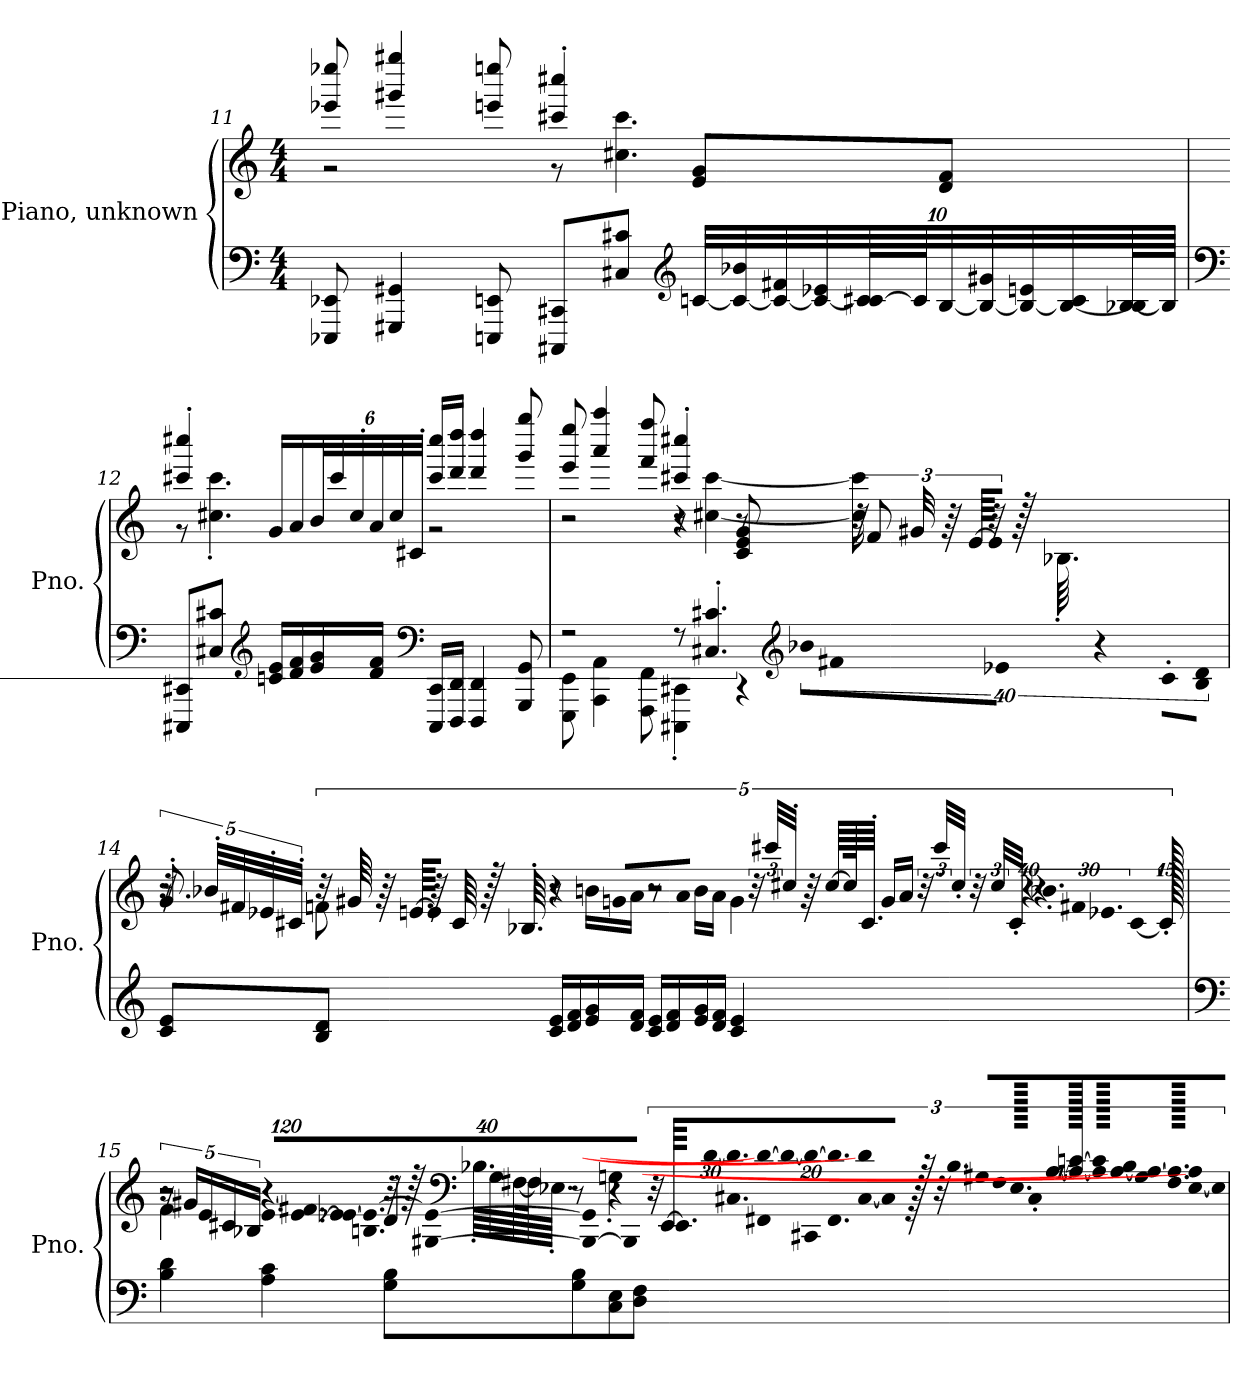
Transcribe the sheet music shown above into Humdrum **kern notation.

**kern	**kern
*part1	*part1
*staff2	*staff1
*I"Piano, unknown	*
*I'Pno.	*
!!LO:LB:g=z
*clefF4	*clefG2
*k[]	*k[]
*M4/4	*M4/4
=11	=11
*	*^
8EEE-X/ 8EE-X/	8eee-X/ 8eeee-X/	2r
4GGG#X/ 4GG#X/	4ggg#X/ 4gggg#X/	.
8EEEn/ 8EEn/	8eeen/ 8eeeen/	.
8CCC#X/ 8CC#X/L	4ccc#X/' 4cccc#X/'	8r
8C#X/ 8c#X/J	.	4.cc#X\ 4.ccc#\
*clefG2	*	*
*Xbrackettup	*	*
[40cn/LLL	8e/ 8g/L	.
40c/_ 40b-X/	.	.
40c/_ 40f#X/	.	.
40c/_ 40e-X/	.	.
80c/] [80c#X/L	.	.
80c#/J]	.	.
[40B/	8d/ 8f/J	.
40B/_ 40g#X/	.	.
40B/_ 40en/	.	.
40B/_ 40c#/	.	.
[80B-X/ 80B/]L	.	.
80B-/JJJJ]	.	.
!!LO:LB:g=z	!!
=12	=12	=12
*clefF4	*	*
8CCC#X/ 8CC#X/L	4ccc#X/' 4cccc#X/'	8r
8C#X/ 8c#X/J	.	4.cc#X\' 4.ccc#\'
*clefG2	*	*
16cn/ 16e/LL	16g/LL	.
16d/ 16f/	16a/	.
*	*Xbrackettup	*
16e/ 16g/	48b/L	.
.	48ccc#/	.
.	48cc#'/	.
16d/ 16f/JJ	48a/	.
.	48cc#/	.
.	48c#X'/JJJ	.
*clefF4	*	*
16CCC#/ 16CC#/LL	16ccc#/ 16cccc#/LL	2r
16DDD/ 16DD/JJ	16ddd/ 16dddd/JJ	.
4DDD/ 4DD/	4ddd/ 4dddd/	.
8GGG/ 8GG/	8ggg/ 8gggg/	.
!!LO:PB:g=z
=13	=13	=13
*^	*	*^
2r	8EEE\ 8EE\	8eee/ 8eeee/	2r	2r
.	4AAA\ 4AA\	4aaa/ 4aaaa/	.	.
.	8FFF\ 8FF\	8fff/ 8ffff/	.	.
8r	4CCC#X\' 4CC#X\'	4ccc#X/' 4cccc#X/'	8r	4r
4.C#X/' 4.c#X/'	.	.	[4cc#X\ [4ccc#\	.
*	*brackettup	*	*	*
!	!LO:N:vis=64	!	!	!
.	960%17r	8c/ 8e/ 8g/	.	8r
*clefG2	*	*	*	*
!	!LO:N:vis=32	!	!	!
.	640%23b-X\LLL	.	.	.
!	!LO:N:vis=64	!	!	!
.	960%17f#X\L	.	.	.
!	!LO:N:vis=64	!	!	!
.	960%17e-X\JJJJ	.	.	.
!	!LO:N:vis=64	!	!	!
.	960%17r	.	.	.
.	1920ryy	.	.	.
!	!LO:N:vis=64	!	!	!
.	960%17c#'\KKKL	.	.	.
*	*	*brackettup	*	*
.	8B\ 8d\J	48r	16cc#\] 16ccc#\]	8f/
.	.	48g#X/	.	.
.	.	96r	.	.
.	.	[96e/KKLL	.	.
.	.	16e/JJ]	32r	.
.	.	.	128r	.
.	.	.	64.B-X'\	.
*v	*v	*	*	*
!!LO:LB:g=z	!!	!!
=14	=14	=14	=14
8c/ 8e/L	40r	8r	8.g'/
.	40b-X'/LLL	.	.
.	40f#X/	.	.
.	40e-X'/	.	.
.	40c#X'/JJJ	.	.
8B/ 8d/J	40r	8fn\	.
.	80g#X/	.	.
.	80r	.	.
.	[80en/KKLL	.	.
.	16e/JJ]	.	64r
.	.	.	64c#/
.	.	.	128r
.	.	.	64.B-X'/
16c/ 16e/LL	16gn/LL	8r	4r
16d/ 16f/	16a/JJ	.	.
16e/ 16g/	48r	16bn\LL	.
.	48ccc#X/LLL	.	.
.	48cc#X'/JJJ	.	.
16d/ 16f/JJ	64r	16a\JJ	.
.	[64cc#/LLLL	.	.
.	128cc#/K]	.	.
.	64.c#'/JJJJ	.	.
16c/ 16e/LL	16g/LL	8r	2r
16d/ 16f/	16a/JJ	.	.
16e/ 16g/	48r	16b\LL	.
.	48ccc#'/LLL	.	.
.	48cc#'/JJJ	.	.
16d/ 16f/JJ	48r	16a\JJ	.
.	48cc#/LLL	.	.
.	48c#'/JJJ	.	.
!	!LO:N:vis=32	!	!
4c/ 4e/	640%23r	4g\	.
!	!LO:N:vis=64	!	!
.	960%17r	.	.
!	!LO:N:vis=32.	!	!
.	1920%103b-X'/LLL	.	.
!	!LO:N:vis=32	!	!
.	640%23f#X/	.	.
!	!LO:N:vis=32.	!	!
.	1920%103e-X/	.	.
.	[320%17c#/JJ	.	.
1920ryy	1920c#'/]	1920ryy	1920ryy
!!LO:LB:g=z	!!	!!
=15	=15	=15	=15
*clefF4	*	*	*
4B\ 4d\	2r	4f\	20r
.	.	.	20g#X/LL
.	.	.	20e/
.	.	.	20c#X/
.	.	.	20B-X/JJ
*	*	*	*Xbrackettup
!	!	!	!LO:N:vis=32.
4A\ 4c\	.	4r	[1920%103e/LLL
!	!	!	!LO:N:vis=32.
.	.	.	1920%103e/_ 1920%103f#X/
!	!	!	!LO:N:vis=32
.	.	.	640%23e-X/ 640%23e/_
!	!	!	!LO:N:vis=32.
.	.	.	1920%103Bn/ 1920%103e/_
!	!	!	!LO:N:vis=64
.	.	.	[960%17G#X/ 960%17e/_L
!	!	!	!LO:N:vis=64
.	.	.	960%17G#/_ 960%17e/]
!	!	!	!LO:N:vis=64
.	.	.	960%17G#/JJJJ]
*	*	*	*brackettup
8G\ 8B\L	4d'/	32r	48r
.	.	.	[96c#/KKLL
.	.	128r	16.c#/]
*	*clefF4	*	*
.	.	64.B-X'\LLLL	.
.	.	64G#\	.
.	.	[64F#X\	.
.	.	128F#\K]	.
.	.	64.E-X'\JJJJ	.
*	*	*	*Xbrackettup
!	!	!	!LO:N:vis=64
8G\ 8B\	.	8r	[960%17d/LL
!	!	!	!LO:N:vis=64.
.	.	.	640%17C#X/ 640%17d/_
.	.	.	1920ryy
!	!	!	!LO:N:vis=256
.	.	.	1920%17FF#X/ 1920%17d/_L
!	!	!	!LO:N:vis=256
.	.	.	1920%17d/J_
!	!	!	!LO:N:vis=64
.	.	.	960%17CC#X/ 960%17d/_
!	!	!	!LO:N:vis=64.
.	.	.	640%17FF#/ 640%17d/_
.	.	.	1920ryy
!	!	!	!LO:N:vis=256
.	.	.	[1920%17C#/ 1920%17d/]L
!	!	!	!LO:N:vis=256
.	.	.	1920%17C#/JJJJJ]
8C\ 8E\	4r	4Gn'\	960r
.	.	.	60r
!	!	!	!LO:N:vis=64.
.	.	.	640%17B-/
.	.	.	1920ryy
!	!	!	!LO:N:vis=64
.	.	.	960%17G#X/LLLL
!	!	!	!LO:N:vis=64
.	.	.	960%17F#/
!	!	!	!LO:N:vis=64.
.	.	.	640%17E-/
.	.	.	1920ryy
!	!	!	!LO:N:vis=64
.	.	.	960%17C#'/
!	!	!	!LO:N:vis=64
8D\ 8F\J	.	.	[960%17A/
.	.	.	960A/_ [960cn/
.	.	.	1920%49A/_ 1920%49c/]
.	.	.	1920ryy
!	!	!	!LO:N:vis=64
.	.	.	960%17A/_ 960%17B-/
!	!	!	!LO:N:vis=64
.	.	.	960%17G#/ 960%17A/_
!	!	!	!LO:N:vis=64.
.	.	.	640%17F#/ 640%17A/_
.	.	.	1920ryy
!	!	!	!LO:N:vis=256
.	.	.	[1920%17E-/ 1920%17A/]L
!	!	!	!LO:N:vis=256
.	.	.	1920%17E-/JJJJJ]
*	*v	*v	*v
=	=
*-	*-
